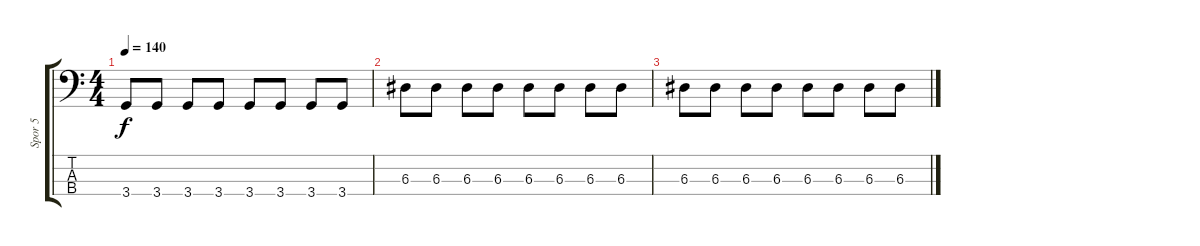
\track ("Spor 5" "Spor 5") {instrument electricbassfinger}
\staff {score tabs}
\tuning (G2 D2 A1 E1) {hide}
\ts (4 4)
\tempo 140
\clef f4
\ks c
3.4.8{dy f} 3.4.8 3.4.8 3.4.8 3.4.8 3.4.8 3.4.8 3.4.8 |
6.3.8 6.3.8 6.3.8 6.3.8 6.3.8 6.3.8 6.3.8 6.3.8 |
6.3.8 6.3.8 6.3.8 6.3.8 6.3.8 6.3.8 6.3.8 6.3.8
